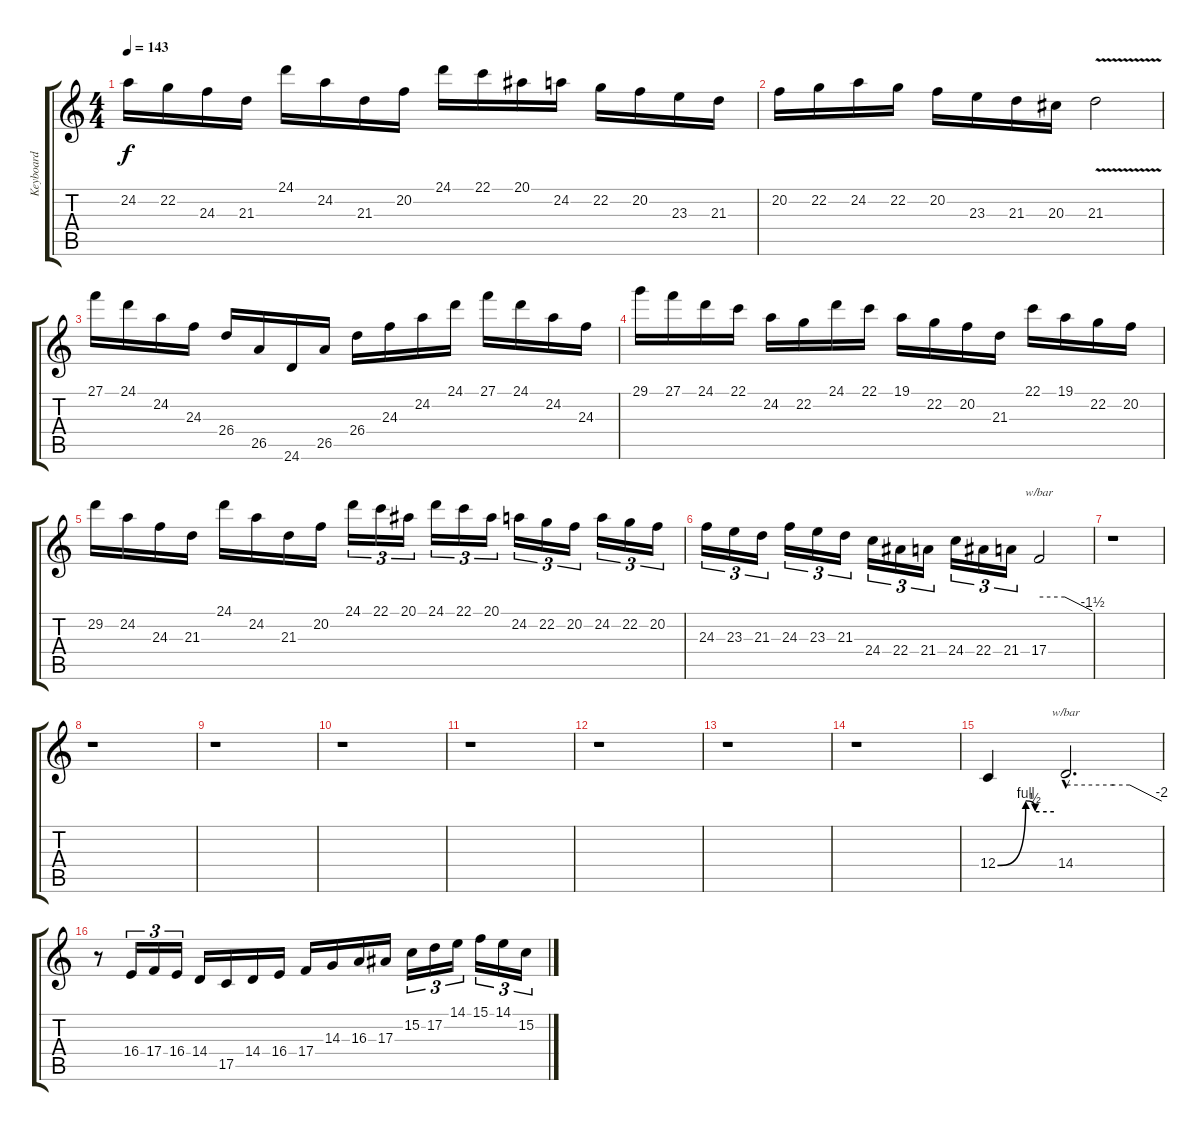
\track ("Keyboard" "Keyboard") {instrument lead1square}
\staff {score tabs}
\tuning (D4 A3 F3 C3 G2 D2) {hide}
\ts (4 4)
\tempo 143
\clef g2
\ks c
24.2.16{dy f} 22.2.16 24.3.16 21.3.16 24.1.16 24.2.16 21.3.16 20.2.16 24.1.16 22.1.16 20.1.16 24.2.16 22.2.16 20.2.16 23.3.16 21.3.16 |
20.2.16 22.2.16 24.2.16 22.2.16 20.2.16 23.3.16 21.3.16 20.3.16 21.3{v}.2 |
27.1.16{instrument lead1square} 24.1.16 24.2.16 24.3.16 26.4.16 26.5.16 24.6.16 26.5.16 26.4.16 24.3.16 24.2.16 24.1.16 27.1.16 24.1.16 24.2.16 24.3.16 |
29.1.16 27.1.16 24.1.16 22.1.16 24.2.16 22.2.16 24.1.16 22.1.16 19.1.16 22.2.16 20.2.16 21.3.16 22.1.16 19.1.16 22.2.16 20.2.16 |
29.2.16 24.2.16 24.3.16 21.3.16 24.1.16 24.2.16 21.3.16 20.2.16 24.1.16{tu (3 2)} 22.1.16{tu (3 2)} 20.1.16{tu (3 2)} 24.1.16{tu (3 2)} 22.1.16{tu (3 2)} 20.1.16{tu (3 2)} 24.2.16{tu (3 2)} 22.2.16{tu (3 2)} 20.2.16{tu (3 2)} 24.2.16{tu (3 2)} 22.2.16{tu (3 2)} 20.2.16{tu (3 2)} |
24.3.16{tu (3 2)} 23.3.16{tu (3 2)} 21.3.16{tu (3 2)} 24.3.16{tu (3 2)} 23.3.16{tu (3 2)} 21.3.16{tu (3 2)} 24.4.16{tu (3 2)} 22.4.16{tu (3 2)} 21.4.16{tu (3 2)} 24.4.16{tu (3 2)} 22.4.16{tu (3 2)} 21.4.16{tu (3 2)} 17.4.2{tbe (custom default 0 0 29 0 60 -6)} |
r.1 |
r.1 |
r.1 |
r.1 |
r.1 |
r.1 |
r.1 |
r.1 |
12.4{be (custom 0 0 30 4 40 2 60 2)}.4{volume 14} 14.4{hac}.2{d tbe (custom default 0 0 30 0 40 0 60 -8)} |
r.8 16.4.16{tu (3 2)} 17.4.16{tu (3 2)} 16.4.16{tu (3 2)} 14.4.16 17.5.16 14.4.16 16.4.16 17.4.16 14.3.16 16.3.16 17.3.16 15.2.16{tu (3 2)} 17.2.16{tu (3 2)} 14.1.16{tu (3 2)} 15.1.16{tu (3 2)} 14.1.16{tu (3 2)} 15.2.16{tu (3 2)}
